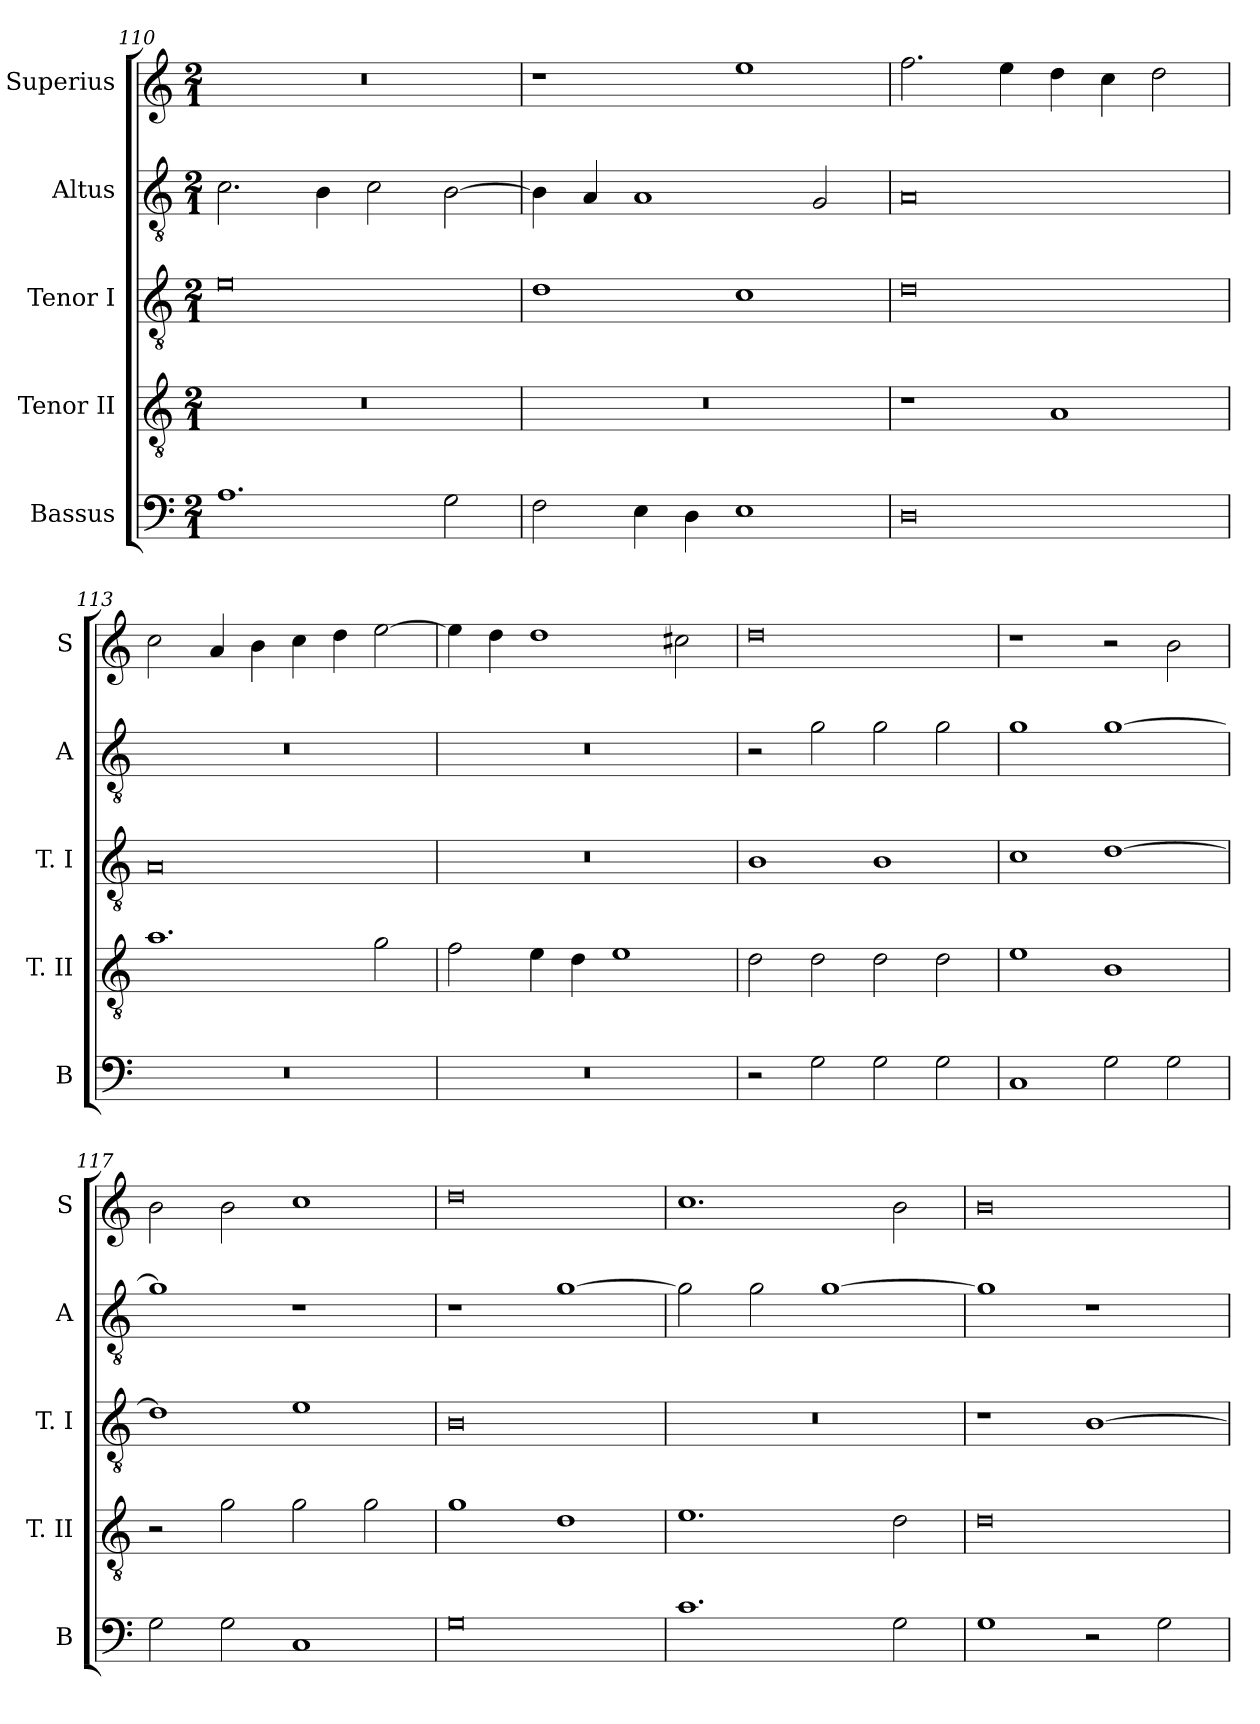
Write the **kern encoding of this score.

**kern	**kern	**kern	**kern	**kern
*part5	*part4	*part3	*part2	*part1
*staff5	*staff4	*staff3	*staff2	*staff1
*I"Bassus	*I"Tenor II	*I"Tenor I	*I"Altus	*I"Superius
*I'B	*I'T. II	*I'T. I	*I'A	*I'S
*clefF4	*clefGv2	*clefGv2	*clefGv2	*clefG2
*k[]	*k[]	*k[]	*k[]	*k[]
*C:	*C:	*C:	*C:	*C:
*M2/1	*M2/1	*M2/1	*M2/1	*M2/1
=110	=110	=110	=110	=110
1.A	0r	0e	2.c	0r
.	.	.	4B	.
.	.	.	2c	.
2G	.	.	[2B	.
=111	=111	=111	=111	=111
2F	0r	1d	4B]	1r
.	.	.	4A	.
4E	.	.	1A	.
4D	.	.	.	.
1E	.	1c	.	1ee
.	.	.	2G	.
=112	=112	=112	=112	=112
0D	1r	0d	0A	2.ff
.	.	.	.	4ee
.	1A	.	.	4dd
.	.	.	.	4cc
.	.	.	.	2dd
=113	=113	=113	=113	=113
0r	1.a	0A	0r	2cc
.	.	.	.	4a
.	.	.	.	4b
.	.	.	.	4cc
.	.	.	.	4dd
.	2g	.	.	[2ee
=114	=114	=114	=114	=114
0r	2f	0r	0r	4ee]
.	.	.	.	4dd
.	4e	.	.	1dd
.	4d	.	.	.
.	1e	.	.	.
.	.	.	.	2cc#X
=115	=115	=115	=115	=115
2r	2d	1B	2r	0dd
2G	2d	.	2g	.
2G	2d	1B	2g	.
2G	2d	.	2g	.
=116	=116	=116	=116	=116
1C	1e	1c	1g	1r
2G	1B	[1d	[1g	2r
2G	.	.	.	2b
=117	=117	=117	=117	=117
2G	2r	1d]	1g]	2b
2G	2g	.	.	2b
1C	2g	1e	1r	1cc
.	2g	.	.	.
=118	=118	=118	=118	=118
0G	1g	0B	1r	0dd
.	1d	.	[1g	.
=119	=119	=119	=119	=119
1.c	1.e	0r	2g]	1.cc
.	.	.	2g	.
.	.	.	[1g	.
2G	2d	.	.	2b
=120	=120	=120	=120	=120
1G	0d	1r	1g]	0b
2r	.	[1B	1r	.
2G	.	.	.	.
=	=	=	=	=
*-	*-	*-	*-	*-
